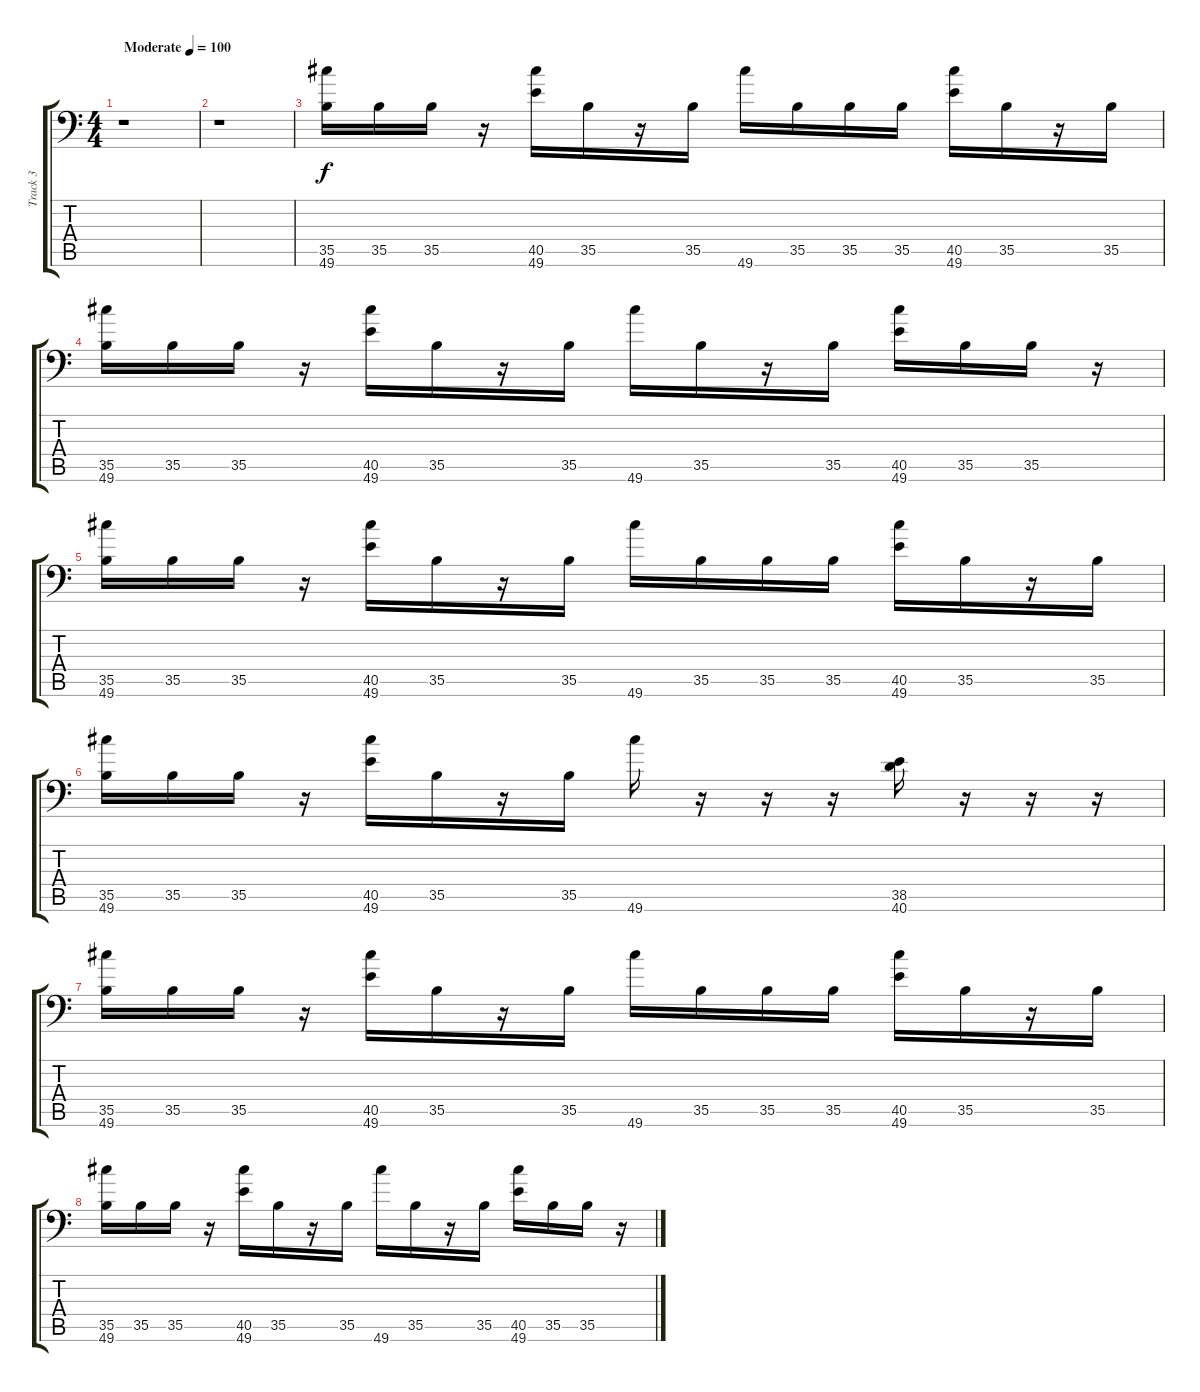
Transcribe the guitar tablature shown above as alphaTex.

\track ("Track 3" "Track 3") {instrument acousticgrandpiano}
\staff {score tabs}
\tuning (C-1 C-1 C-1 C-1 C-1 C-1) {hide}
\ts (4 4)
\tempo (100 "Moderate")
\clef f4
\ks c
r.1{dy f instrument acousticgrandpiano} |
r.1 |
(35.5 49.6).16 35.5.16 35.5.16 r.16 (40.5 49.6).16 35.5.16 r.16 35.5.16 49.6.16 35.5.16 35.5.16 35.5.16 (40.5 49.6).16 35.5.16 r.16 35.5.16 |
(35.5 49.6).16 35.5.16 35.5.16 r.16 (40.5 49.6).16 35.5.16 r.16 35.5.16 49.6.16 35.5.16 r.16 35.5.16 (40.5 49.6).16 35.5.16 35.5.16 r.16 |
(35.5 49.6).16 35.5.16 35.5.16 r.16 (40.5 49.6).16 35.5.16 r.16 35.5.16 49.6.16 35.5.16 35.5.16 35.5.16 (40.5 49.6).16 35.5.16 r.16 35.5.16 |
(35.5 49.6).16 35.5.16 35.5.16 r.16 (40.5 49.6).16 35.5.16 r.16 35.5.16 49.6.16 r.16 r.16 r.16 (38.5 40.6).16 r.16 r.16 r.16 |
(35.5 49.6).16 35.5.16 35.5.16 r.16 (40.5 49.6).16 35.5.16 r.16 35.5.16 49.6.16 35.5.16 35.5.16 35.5.16 (40.5 49.6).16 35.5.16 r.16 35.5.16 |
(35.5 49.6).16 35.5.16 35.5.16 r.16 (40.5 49.6).16 35.5.16 r.16 35.5.16 49.6.16 35.5.16 r.16 35.5.16 (40.5 49.6).16 35.5.16 35.5.16 r.16
